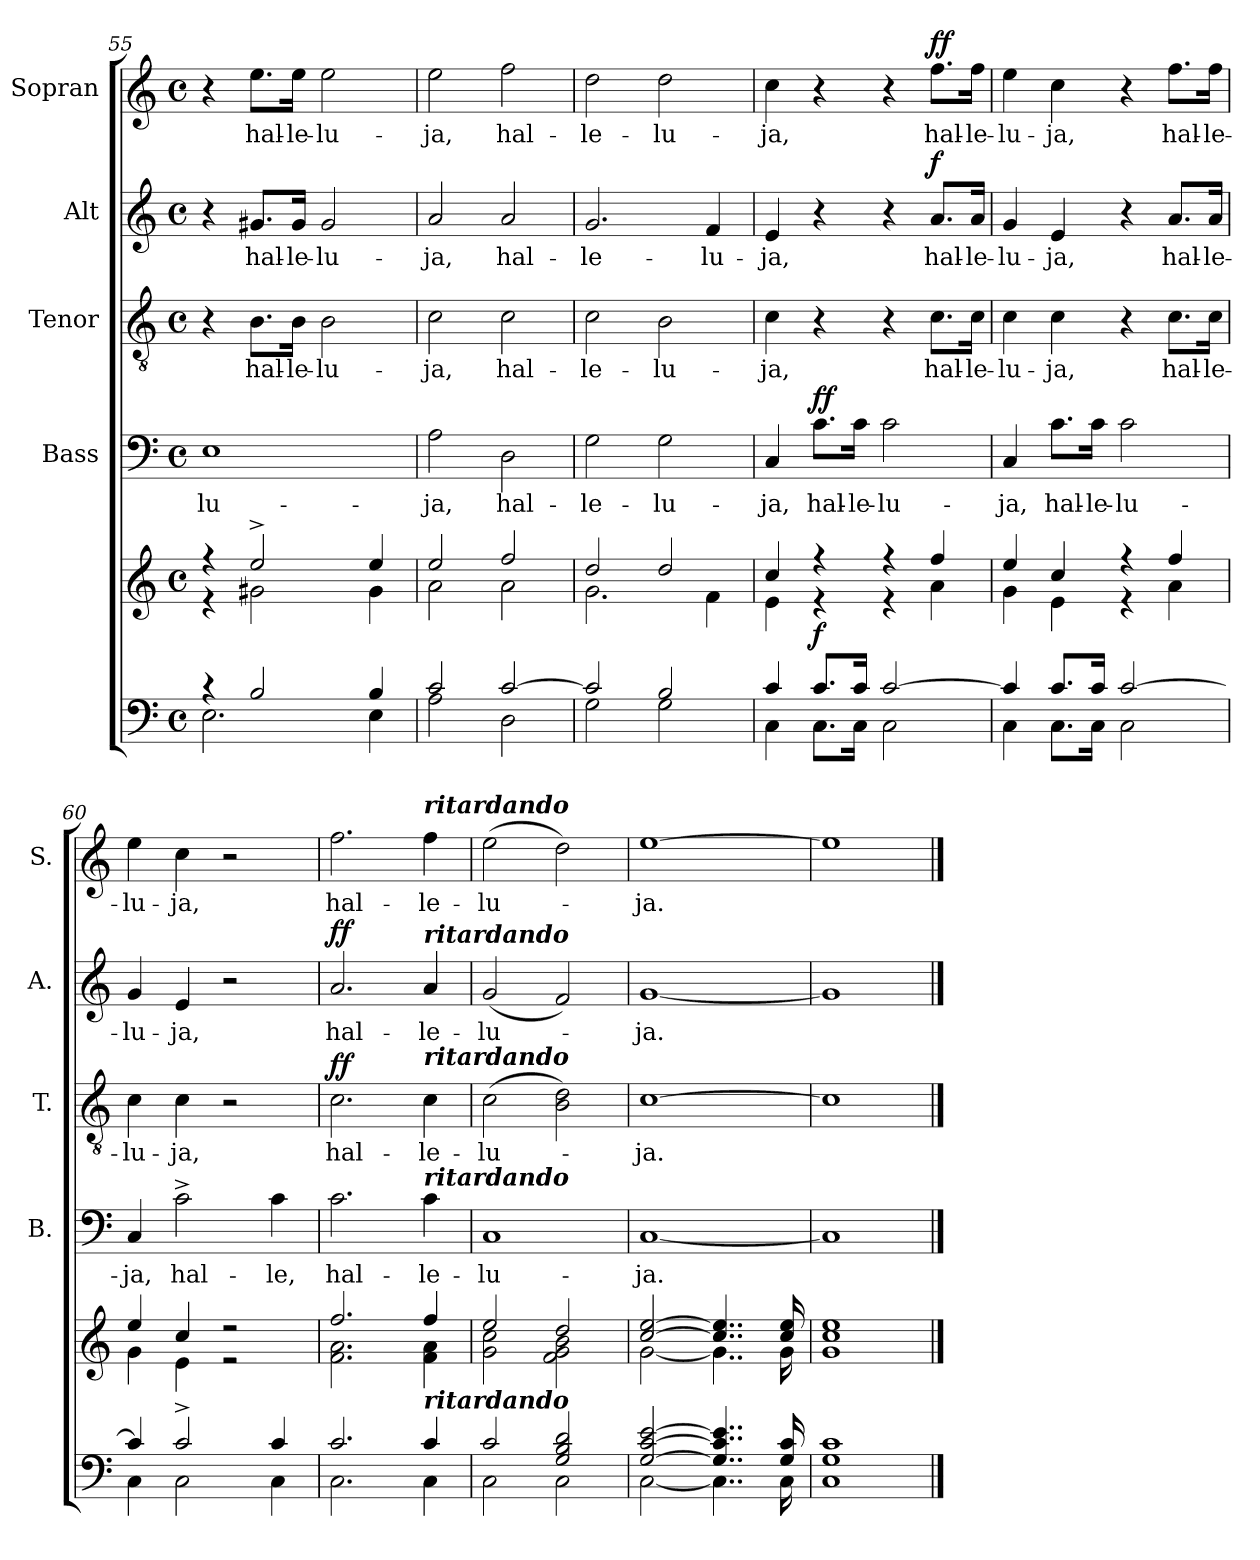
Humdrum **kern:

**kern	**kern	**dynam	**kern	**text	**dynam	**kern	**text	**dynam	**kern	**text	**dynam	**kern	**text	**dynam
*part5	*part5	*part5	*part4	*part4	*part4	*part3	*part3	*part3	*part2	*part2	*part2	*part1	*part1	*part1
*staff6	*staff5	*staff5/6	*staff4	*staff4	*staff4	*staff3	*staff3	*staff3	*staff2	*staff2	*staff2	*staff1	*staff1	*staff1
*	*	*	*I"Bass	*	*	*I"Tenor	*	*	*I"Alt	*	*	*I"Sopran	*	*
*	*	*	*I'B.	*	*	*I'T.	*	*	*I'A.	*	*	*I'S.	*	*
*clefF4	*clefG2	*	*clefF4	*	*	*clefGv2	*	*	*clefG2	*	*	*clefG2	*	*
*k[]	*k[]	*	*k[]	*	*	*k[]	*	*	*k[]	*	*	*k[]	*	*
*C:	*C:	*	*C:	*	*	*C:	*	*	*C:	*	*	*C:	*	*
*M4/4	*M4/4	*	*M4/4	*	*	*M4/4	*	*	*M4/4	*	*	*M4/4	*	*
*met(c)	*met(c)	*	*met(c)	*	*	*met(c)	*	*	*met(c)	*	*	*met(c)	*	*
=55	=55	=55	=55	=55	=55	=55	=55	=55	=55	=55	=55	=55	=55	=55
*^	*^	*	*	*	*	*	*	*	*	*	*	*	*	*
!	!	!	!	!	!	!LO:LY:b	!	!	!	!	!	!	!	!	!	!
4rc	2.E\	4r	4r	.	1E	-lu-	.	4r	.	.	4r	.	.	4r	.	.
!	!	!	!	!	!	!	!	!	!LO:LY:b	!	!	!LO:LY:b	!	!	!LO:LY:b	!
2B/	.	2ee^>/	2g#X\	.	.	.	.	8.B\L	hal-	.	8.g#X/L	hal-	.	8.ee\L	hal-	.
!	!	!	!	!	!	!	!	!	!LO:LY:b	!	!	!LO:LY:b	!	!	!LO:LY:b	!
.	.	.	.	.	.	.	.	16B\Jk	-le-	.	16g#/Jk	-le-	.	16ee\Jk	-le-	.
!	!	!	!	!	!	!	!	!	!LO:LY:b	!	!	!LO:LY:b	!	!	!LO:LY:b	!
.	.	.	.	.	.	.	.	2B\	-lu-	.	2g#/	-lu-	.	2ee\	-lu-	.
4B/	4E\	4ee/	4g#\	.	.	.	.	.	.	.	.	.	.	.	.	.
!!LO:LB:g=z
=56	=56	=56	=56	=56	=56	=56	=56	=56	=56	=56	=56	=56	=56	=56	=56	=56
!	!	!	!	!	!	!LO:LY:b	!	!	!LO:LY:b	!	!	!LO:LY:b	!	!	!LO:LY:b	!
2c/	2A\	2ee/	2a\	.	2A\	-ja,	.	2c\	-ja,	.	2a/	-ja,	.	2ee\	-ja,	.
!	!	!	!	!	!	!LO:LY:b	!	!	!LO:LY:b	!	!	!LO:LY:b	!	!	!LO:LY:b	!
[>2c/	2D\	2ff/	2a\	.	2D\	hal-	.	2c\	hal-	.	2a/	hal-	.	2ff\	hal-	.
=57	=57	=57	=57	=57	=57	=57	=57	=57	=57	=57	=57	=57	=57	=57	=57	=57
!	!	!	!	!	!	!LO:LY:b	!	!	!LO:LY:b	!	!	!LO:LY:b	!	!	!LO:LY:b	!
2c/]	2G\	2dd/	2.g\	.	2G\	-le-	.	2c\	-le-	.	2.g/	-le-	.	2dd\	-le-	.
!	!	!	!	!	!	!LO:LY:b	!	!	!LO:LY:b	!	!	!	!	!	!LO:LY:b	!
2B/	2G\	2dd/	.	.	2G\	-lu-	.	2B\	-lu-	.	.	.	.	2dd\	-lu-	.
!	!	!	!	!	!	!	!	!	!	!	!	!LO:LY:b	!	!	!	!
.	.	.	4f\	.	.	.	.	.	.	.	4f/	-lu-	.	.	.	.
=58	=58	=58	=58	=58	=58	=58	=58	=58	=58	=58	=58	=58	=58	=58	=58	=58
!	!	!	!	!	!	!LO:LY:b	!	!	!LO:LY:b	!	!	!LO:LY:b	!	!	!LO:LY:b	!
4c/	4C\	4cc/	4e\	.	4C/	-ja,	.	4c\	-ja,	.	4e/	-ja,	.	4cc\	-ja,	.
!	!	!	!	!LO:DY:b	!	!LO:LY:b	!LO:DY:a	!	!	!	!	!	!	!	!	!
8.c/L	8.C\L	4r	4r	f	8.c\L	hal-	ff	4r	.	.	4r	.	.	4r	.	.
!	!	!	!	!	!	!LO:LY:b	!	!	!	!	!	!	!	!	!	!
16c/Jk	16C\Jk	.	.	.	16c\Jk	-le-	.	.	.	.	.	.	.	.	.	.
!	!	!	!	!	!	!LO:LY:b	!	!	!	!	!	!	!	!	!	!
[>2c/	2C\	4r	4r	.	2c\	-lu-	.	4r	.	.	4r	.	.	4r	.	.
!	!	!	!	!	!	!	!	!	!LO:LY:b	!	!	!LO:LY:b	!LO:DY:a	!	!LO:LY:b	!LO:DY:a
.	.	4ff/	4a\	.	.	.	.	8.c\L	hal-	.	8.a/L	hal-	f	8.ff\L	hal-	ff
!	!	!	!	!	!	!	!	!	!LO:LY:b	!	!	!LO:LY:b	!	!	!LO:LY:b	!
.	.	.	.	.	.	.	.	16c\Jk	-le-	.	16a/Jk	-le-	.	16ff\Jk	-le-	.
=59	=59	=59	=59	=59	=59	=59	=59	=59	=59	=59	=59	=59	=59	=59	=59	=59
!	!	!	!	!	!	!LO:LY:b	!	!	!LO:LY:b	!	!	!LO:LY:b	!	!	!LO:LY:b	!
4c/]	4C\	4ee/	4g\	.	4C/	-ja,	.	4c\	-lu-	.	4g/	-lu-	.	4ee\	-lu-	.
!	!	!	!	!	!	!LO:LY:b	!	!	!LO:LY:b	!	!	!LO:LY:b	!	!	!LO:LY:b	!
8.c/L	8.C\L	4cc/	4e\	.	8.c\L	hal-	.	4c\	-ja,	.	4e/	-ja,	.	4cc\	-ja,	.
!	!	!	!	!	!	!LO:LY:b	!	!	!	!	!	!	!	!	!	!
16c/Jk	16C\Jk	.	.	.	16c\Jk	-le-	.	.	.	.	.	.	.	.	.	.
!	!	!	!	!	!	!LO:LY:b	!	!	!	!	!	!	!	!	!	!
[>2c/	2C\	4r	4r	.	2c\	-lu-	.	4r	.	.	4r	.	.	4r	.	.
!	!	!	!	!	!	!	!	!	!LO:LY:b	!	!	!LO:LY:b	!	!	!LO:LY:b	!
.	.	4ff/	4a\	.	.	.	.	8.c\L	hal-	.	8.a/L	hal-	.	8.ff\L	hal-	.
!	!	!	!	!	!	!	!	!	!LO:LY:b	!	!	!LO:LY:b	!	!	!LO:LY:b	!
.	.	.	.	.	.	.	.	16c\Jk	-le-	.	16a/Jk	-le-	.	16ff\Jk	-le-	.
=60	=60	=60	=60	=60	=60	=60	=60	=60	=60	=60	=60	=60	=60	=60	=60	=60
!	!	!	!	!	!	!LO:LY:b	!	!	!LO:LY:b	!	!	!LO:LY:b	!	!	!LO:LY:b	!
4c/]	4C\	4ee/	4g\	.	4C/	-ja,	.	4c\	-lu-	.	4g/	-lu-	.	4ee\	-lu-	.
!	!	!	!	!	!	!LO:LY:b	!	!	!LO:LY:b	!	!	!LO:LY:b	!	!	!LO:LY:b	!
2c^</	2C\	4cc/	4e\	.	2c^>\	hal-	.	4c\	-ja,	.	4e/	-ja,	.	4cc\	-ja,	.
.	.	2r	2r	.	.	.	.	2r	.	.	2r	.	.	2r	.	.
!	!	!	!	!	!	!LO:LY:b	!	!	!	!	!	!	!	!	!	!
4c/	4C\	.	.	.	4c\	-le,	.	.	.	.	.	.	.	.	.	.
=61	=61	=61	=61	=61	=61	=61	=61	=61	=61	=61	=61	=61	=61	=61	=61	=61
!	!	!	!	!	!	!LO:LY:b	!	!	!LO:LY:b	!LO:DY:a	!	!LO:LY:b	!LO:DY:a	!	!LO:LY:b	!
2.c/	2.C\	2.ff/	2.f\ 2.a\	.	2.c\	hal-	.	2.c\	hal-	ff	2.a/	hal-	ff	2.ff\	hal-	.
!	!	!	!	!	!	!	!	!	!	!	!	!	!	!LO:TX:a:Bi:t=ritardando	!	!
!	!	!	!	!	!	!	!	!	!	!	!LO:TX:a:Bi:t=ritardando	!	!	!	!	!
!	!	!	!	!	!	!	!	!LO:TX:a:Bi:t=ritardando	!	!	!	!	!	!	!	!
!	!	!	!	!	!LO:TX:a:Bi:t=ritardando	!	!	!	!	!	!	!	!	!	!	!
!	!	!LO:TX:b:Bi:t=ritardando	!	!	!	!	!	!	!	!	!	!	!	!	!	!
!	!	!	!	!	!	!LO:LY:b	!	!	!LO:LY:b	!	!	!LO:LY:b	!	!	!LO:LY:b	!
4c/	4C\	4ff/	4f\ 4a\	.	4c\	-le-	.	4c\	-le-	.	4a/	-le-	.	4ff\	-le-	.
=62	=62	=62	=62	=62	=62	=62	=62	=62	=62	=62	=62	=62	=62	=62	=62	=62
!	!	!	!	!	!	!LO:LY:b	!	!	!LO:LY:b	!	!	!LO:LY:b	!	!	!LO:LY:b	!
2c/	2C\	2ee/	2g\ 2cc\	.	1C	-lu-	.	(>2c\	-lu-	.	(<2g/	-lu-	.	(>2ee\	-lu-	.
2G/ 2B/ 2d/	2C\	2dd/	2f\ 2g\ 2b\	.	.	.	.	2B\ 2d\)	.	.	2f/)	.	.	2dd\)	.	.
=63	=63	=63	=63	=63	=63	=63	=63	=63	=63	=63	=63	=63	=63	=63	=63	=63
!	!	!	!	!	!	!LO:LY:b	!	!	!LO:LY:b	!	!	!LO:LY:b	!	!	!LO:LY:b	!
[>2G/ [>2c/ [>2e/	[<2C\	[>2cc/ [>2ee/	[<2g\	.	[1C	-ja.	.	[1c	-ja.	.	[1g	-ja.	.	[1ee	-ja.	.
4..G/] 4..c/] 4..e/]	4..C\]	4..cc/] 4..ee/]	4..g\]	.	.	.	.	.	.	.	.	.	.	.	.	.
16G/ 16c/	16C\	16cc/ 16ee/	16g\	.	.	.	.	.	.	.	.	.	.	.	.	.
=64	=64	=64	=64	=64	=64	=64	=64	=64	=64	=64	=64	=64	=64	=64	=64	=64
1G 1c	1C	1cc 1ee	1g	.	1C]	.	.	1c]	.	.	1g]	.	.	1ee]	.	.
*v	*v	*	*	*	*	*	*	*	*	*	*	*	*	*	*	*
*	*v	*v	*	*	*	*	*	*	*	*	*	*	*	*	*
==	==	==	==	==	==	==	==	==	==	==	==	==	==	==
*-	*-	*-	*-	*-	*-	*-	*-	*-	*-	*-	*-	*-	*-	*-
